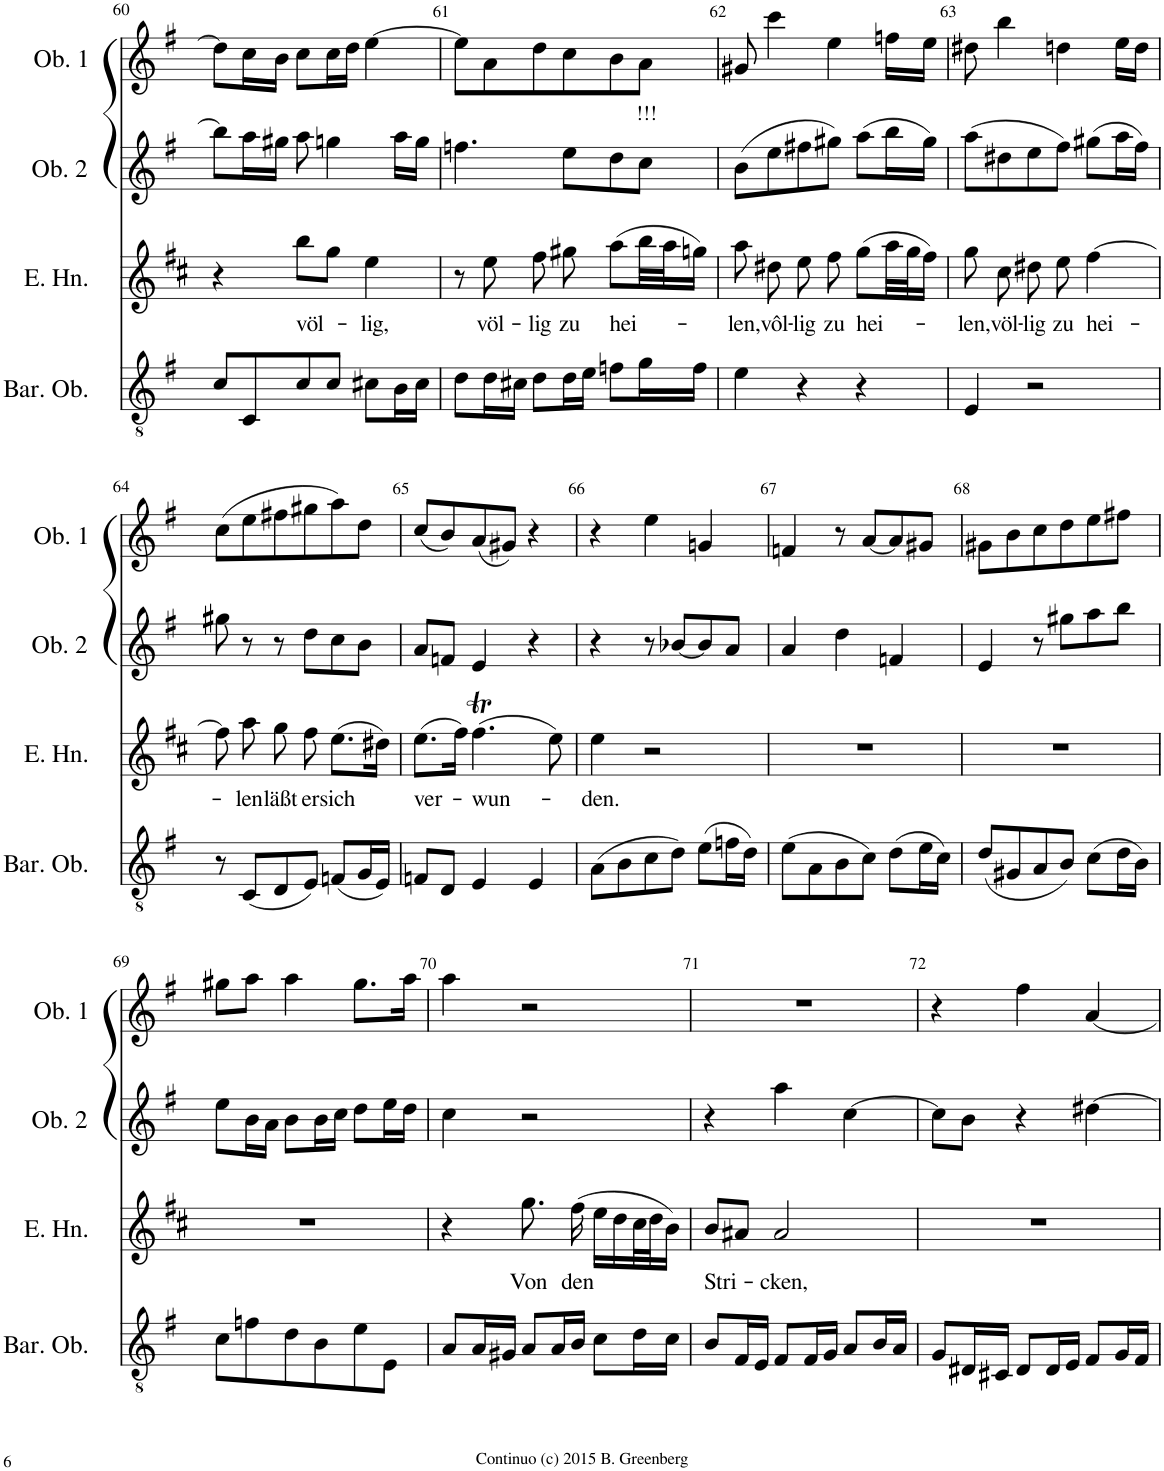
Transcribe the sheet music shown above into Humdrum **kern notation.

**kern	**kern	**text	**kern	**kern
*part4	*part3	*part3	*part2	*part1
*staff4	*staff3	*staff3	*staff2	*staff1
*I"Baritone Oboe	*I"English Horn	*	*I"Oboe 2	*I"Oboe 1
*I'Bar. Ob.	*I'E. Hn.	*	*I'Ob. 2	*I'Ob. 1
!!LO:PB:g=z
*clefGv2	*clefG2	*	*clefG2	*clefG2
*	*Trd4c7	*	*	*
*k[f#]	*k[f#c#]	*	*k[f#]	*k[f#]
*M3/4	*M3/4	*	*M3/4	*M3/4
=60	=60	=60	=60	=60
8c/L	4r	.	8bb\L]	8dd\L]
8C/	.	.	16aa\L	16cc\L
.	.	.	16gg#X\JJ	16b\JJ
!	!	!LO:LY:b	!	!
8c/	8bb\L	völ-	8aa\	8cc\L
8c/J	8gg\J	.	4ggn\	16cc\L
.	.	.	.	16dd\JJ
!	!	!LO:LY:b	!	!
8c#X\L	4ee\	-lig,	.	[4ee\
16B\L	.	.	16aa\LL	.
16c#\JJ	.	.	16gg\JJ	.
=61	=61	=61	=61	=61
8d\L	8r	.	4.ffn\	8ee\L]
!	!	!LO:LY:b	!	!
16d\L	8ee\	völ-	.	8a\
16c#X\JJ	.	.	.	.
!	!	!LO:LY:b	!	!
8d\L	8ff#\	-lig	.	8dd\
!	!	!LO:LY:b	!	!
16d\L	8gg#X\	zu	8ee\L	8cc\
16e\JJ	.	.	.	.
!	!	!LO:LY:b	!	!
8fn\L	(8aa\L	hei-	8dd\	8b\
!	!	!	!LO:TX:a:t=!!!	!
16g\L	32bb\LL	.	8cc\J	8a\J
.	32aa\J	.	.	.
16f\JJ	16ggn\JJ)	.	.	.
=62	=62	=62	=62	=62
!	!	!LO:LY:b	!	!
4e\	8aa\	-len,	(8b\L	8g#X/
!	!	!LO:LY:b	!	!
.	8dd#X\	vôl-	8ee\	4ccc\
!	!	!LO:LY:b	!	!
4r	8ee\	-lig	8ff#X\	.
!	!	!LO:LY:b	!	!
.	8ff#\	zu	8gg#X\J)	4ee\
!	!	!LO:LY:b	!	!
4r	(8gg\L	hei-	(8aa\L	.
.	32aa\LL	.	16bb\L	16ffn\LL
.	32gg\J	.	.	.
.	16ff#\JJ)	.	16gg#\JJ)	16ee\JJ
=63	=63	=63	=63	=63
!	!	!LO:LY:b	!	!
4E/	8gg\	-len,	(8aa\L	8dd#X\
!	!	!LO:LY:b	!	!
.	8cc#\	völ-	8dd#X\	4bb\
!	!	!LO:LY:b	!	!
2r	8dd#X\	-lig	8ee\	.
!	!	!LO:LY:b	!	!
.	8ee\	zu	8ff#\J)	4ddn\
!	!	!LO:LY:b	!	!
.	[4ff#\	hei-	(8gg#X\L	.
.	.	.	16aa\L	16ee\LL
.	.	.	16ff#\JJ)	16dd\JJ
!!LO:LB:g=z
=64	=64	=64	=64	=64
8r	8ff#\]	.	8gg#X\	(8cc\L
!	!	!LO:LY:b	!	!
(8C/L	8aa\	-len	8r	8ee\
!	!	!LO:LY:b	!	!
8D/	8gg\	läßt	8r	8ff#X\
!	!	!LO:LY:b	!	!
8E/J)	8ff#\	er	8dd\L	8gg#X\
!	!	!LO:LY:b	!	!
(8Fn/L	(8.ee\L	sich	8cc\	8aa\)
16G/L	.	.	8b\J	8dd\J
16E/JJ)	16dd#X\Jk)	.	.	.
=65	=65	=65	=65	=65
!	!	!LO:LY:b	!	!
8Fn/L	(8.ee\L	ver-	8a/L	(8cc/L
8D/J	.	.	8fn/J	8b/)
.	16ff#\Jk)	.	.	.
!	!	!LO:LY:b	!	!
4E/	(4.ff#t\	-wun-	4e/	(8a/
.	.	.	.	8g#X/J)
4E/	.	.	4r	4r
.	8ee\)	.	.	.
=66	=66	=66	=66	=66
!	!	!LO:LY:b	!	!
(8A\L	4ee\	-den.	4r	4r
8B\	.	.	.	.
8c\	2r	.	8r	4ee\
8d\J)	.	.	[8b-X/L	.
(8e\L	.	.	8b-/]	4gn/
16fn\L	.	.	8a/J	.
16d\JJ)	.	.	.	.
=67	=67	=67	=67	=67
(8e\L	2.r	.	4a/	4fn/
8A\	.	.	.	.
8B\	.	.	4dd\	8r
8c\J)	.	.	.	[8a/L
(8d\L	.	.	4fn/	8a/]
16e\L	.	.	.	8g#X/J
16c\JJ)	.	.	.	.
=68	=68	=68	=68	=68
(8d/L	2.r	.	4e/	8g#X\L
8G#X/	.	.	.	8b\
8A/	.	.	8r	8cc\
8B/J)	.	.	8gg#X\L	8dd\
(8c\L	.	.	8aa\	8ee\
16d\L	.	.	8bb\J	8ff#X\J
16B\JJ)	.	.	.	.
!!LO:LB:g=z
=69	=69	=69	=69	=69
8c\L	2.r	.	8ee\L	8gg#X\L
8fn\	.	.	16b\L	8aa\J
.	.	.	16a\JJ	.
8d\	.	.	8b\L	4aa\
8B\	.	.	16b\L	.
.	.	.	16cc\JJ	.
8e\	.	.	8dd\L	8.gg#\L
8E\J	.	.	16ee\L	.
.	.	.	16dd\JJ	16aa\Jk
=70	=70	=70	=70	=70
8A/L	4r	.	4cc\	4aa\
16A/L	.	.	.	.
16G#X/JJ	.	.	.	.
!	!	!LO:LY:b	!	!
8A/L	8.gg\	Von	2r	2r
16A/L	.	.	.	.
!	!	!LO:LY:b	!	!
16B/JJ	(16ff#\	den	.	.
8c\L	16ee\LL	.	.	.
.	16dd\	.	.	.
16d\L	32cc#\L	.	.	.
.	32dd\J	.	.	.
16c\JJ	16b\JJ)	.	.	.
=71	=71	=71	=71	=71
!	!	!LO:LY:b	!	!
8B/L	8b/L	Stri-	4r	2.r
16F#/L	8a#X/J	.	.	.
16E/JJ	.	.	.	.
!	!	!LO:LY:b	!	!
8F#/L	2a#/	-cken,	4aa\	.
16F#/L	.	.	.	.
16G/JJ	.	.	.	.
8A/L	.	.	[4cc\	.
16B/L	.	.	.	.
16A/JJ	.	.	.	.
=72	=72	=72	=72	=72
8G/L	2.r	.	8cc\L]	4r
16D#X/L	.	.	8b\J	.
16C#X/JJ	.	.	.	.
8D#/L	.	.	4r	4ff#\
16D#/L	.	.	.	.
16E/JJ	.	.	.	.
8F#/L	.	.	[4dd#X\	[4a/
16G/L	.	.	.	.
16F#/JJ	.	.	.	.
=	=	=	=	=
*-	*-	*-	*-	*-
